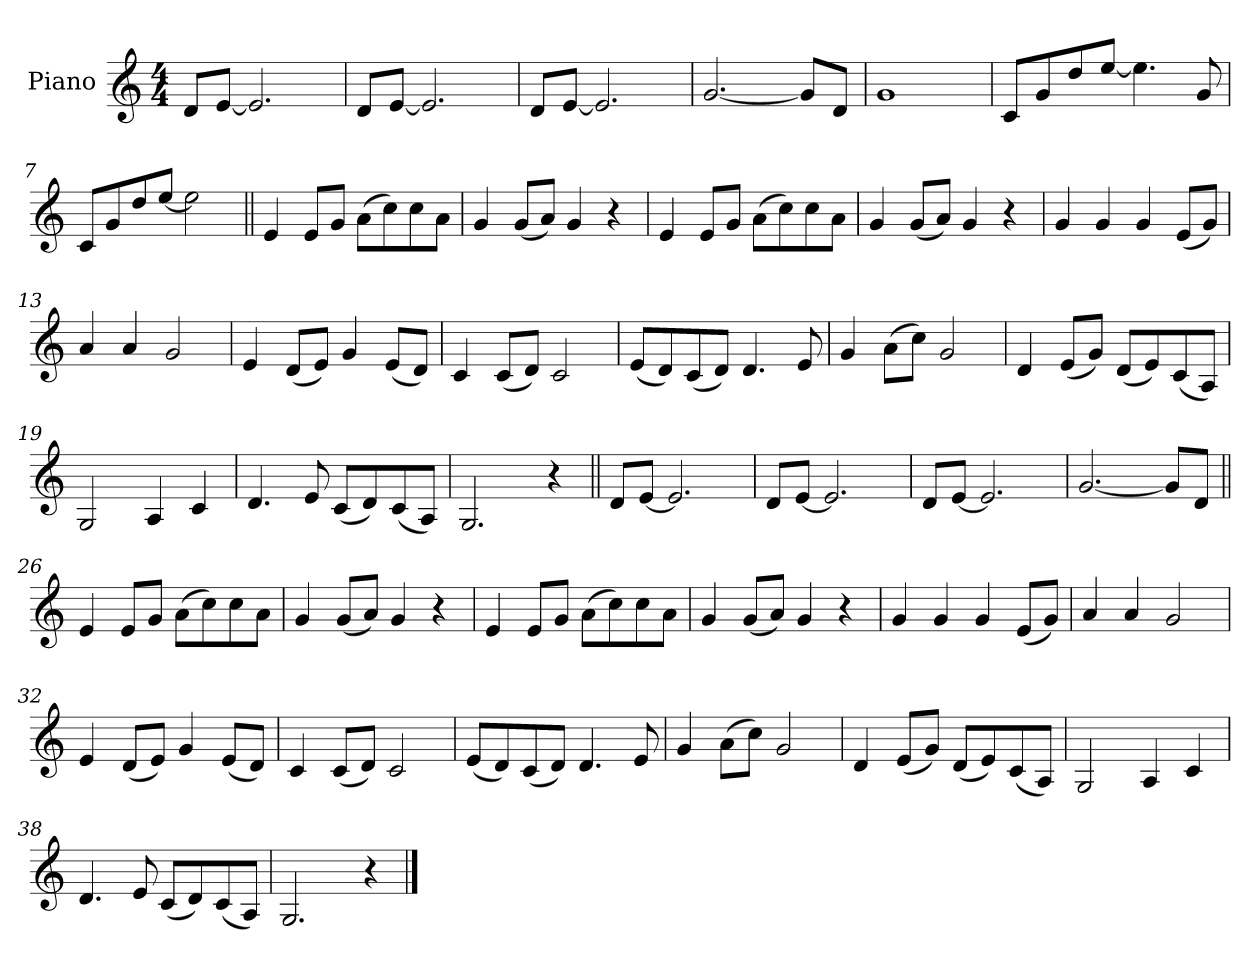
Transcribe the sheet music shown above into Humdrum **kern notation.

**kern
*part1
*staff1
*I"Piano
*I'Pno.
*clefG2
*k[]
*M4/4
*MM86
=1
8d!L
[8e!J
2.e!]
=2
8d!L
[8e!J
2.e!]
=3
8d!L
[8e!J
2.e!]
=4
[2.g!
8g!L]
8d!J
=5
1g!
=6
8c!L
8g!
8dd!
[8ee!J
4.ee!]
8g!
=7
8c!L
8g!
8dd!
[8ee!J
2ee!]
=8||
4e
8eL
8gJ
(8aL
8cc)
8cc
8aJ
=9
4g
(8gL
8aJ)
4g
4r
=10
4e
8eL
8gJ
(8aL
8cc)
8cc
8aJ
=11
4g
(8gL
8aJ)
4g
4r
=12
4g
4g
4g
(8eL
8gJ)
=13
4a
4a
2g
=14
4e
(8dL
8eJ)
4g
(8eL
8dJ)
=15
4c
(8cL
8dJ)
2c
=16
(8eL
8d)
(8c
8dJ)
4.d
8e
=17
4g
(8aL
8ccJ)
2g
=18
4d
(8eL
8gJ)
(8dL
8e)
(8c
8AJ)
=19
2G
4A
4c
=20
4.d
8e
(8cL
8d)
(8c
8AJ)
=21
2.G
4r
=22||
8d!L
[8e!J
2.e!]
=23
8d!L
[8e!J
2.e!]
=24
8d!L
[8e!J
2.e!]
=25
[2.g!
8g!L]
8d!J
=26||
4e
8eL
8gJ
(8aL
8cc)
8cc
8aJ
=27
4g
(8gL
8aJ)
4g
4r
=28
4e
8eL
8gJ
(8aL
8cc)
8cc
8aJ
=29
4g
(8gL
8aJ)
4g
4r
=30
4g
4g
4g
(8eL
8gJ)
=31
4a
4a
2g
=32
4e
(8dL
8eJ)
4g
(8eL
8dJ)
=33
4c
(8cL
8dJ)
2c
=34
(8eL
8d)
(8c
8dJ)
4.d
8e
=35
4g
(8aL
8ccJ)
2g
=36
4d
(8eL
8gJ)
(8dL
8e)
(8c
8AJ)
=37
2G
4A
4c
=38
4.d
8e
(8cL
8d)
(8c
8AJ)
=39
2.G
4r
==
*-
